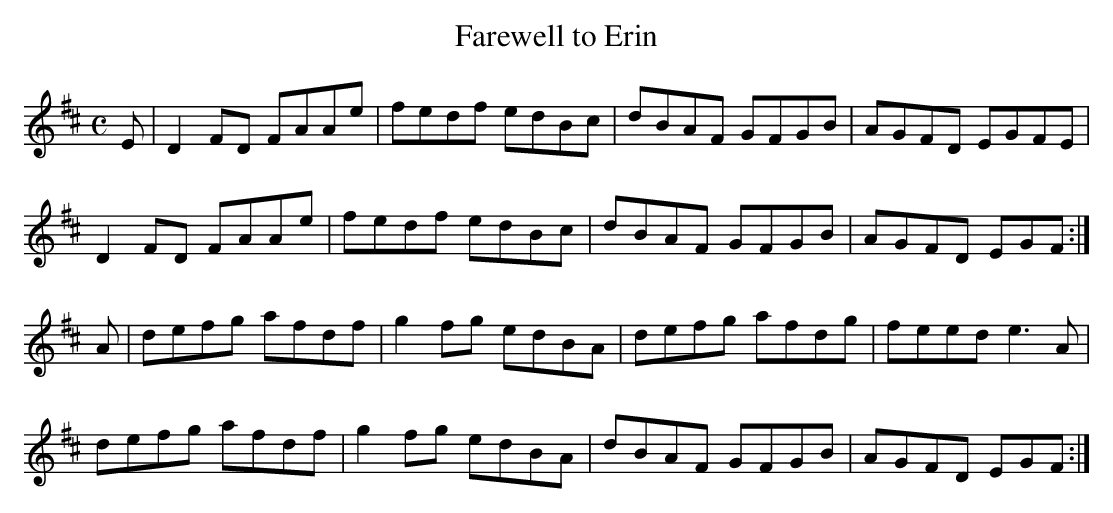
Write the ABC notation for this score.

X:1
T:Farewell to Erin
M:C
L:1/8
K:D Major
E|D2FD FAAe|fedf edBc|dBAF GFGB|AGFD EGFE|!
D2FD FAAe|fedf edBc|dBAF GFGB|AGFD EGF:|!
A|defg afdf|g2fg edBA|defg afdg|feed e3A|!
defg afdf|g2fg edBA|dBAF GFGB|AGFD EGF:|!
